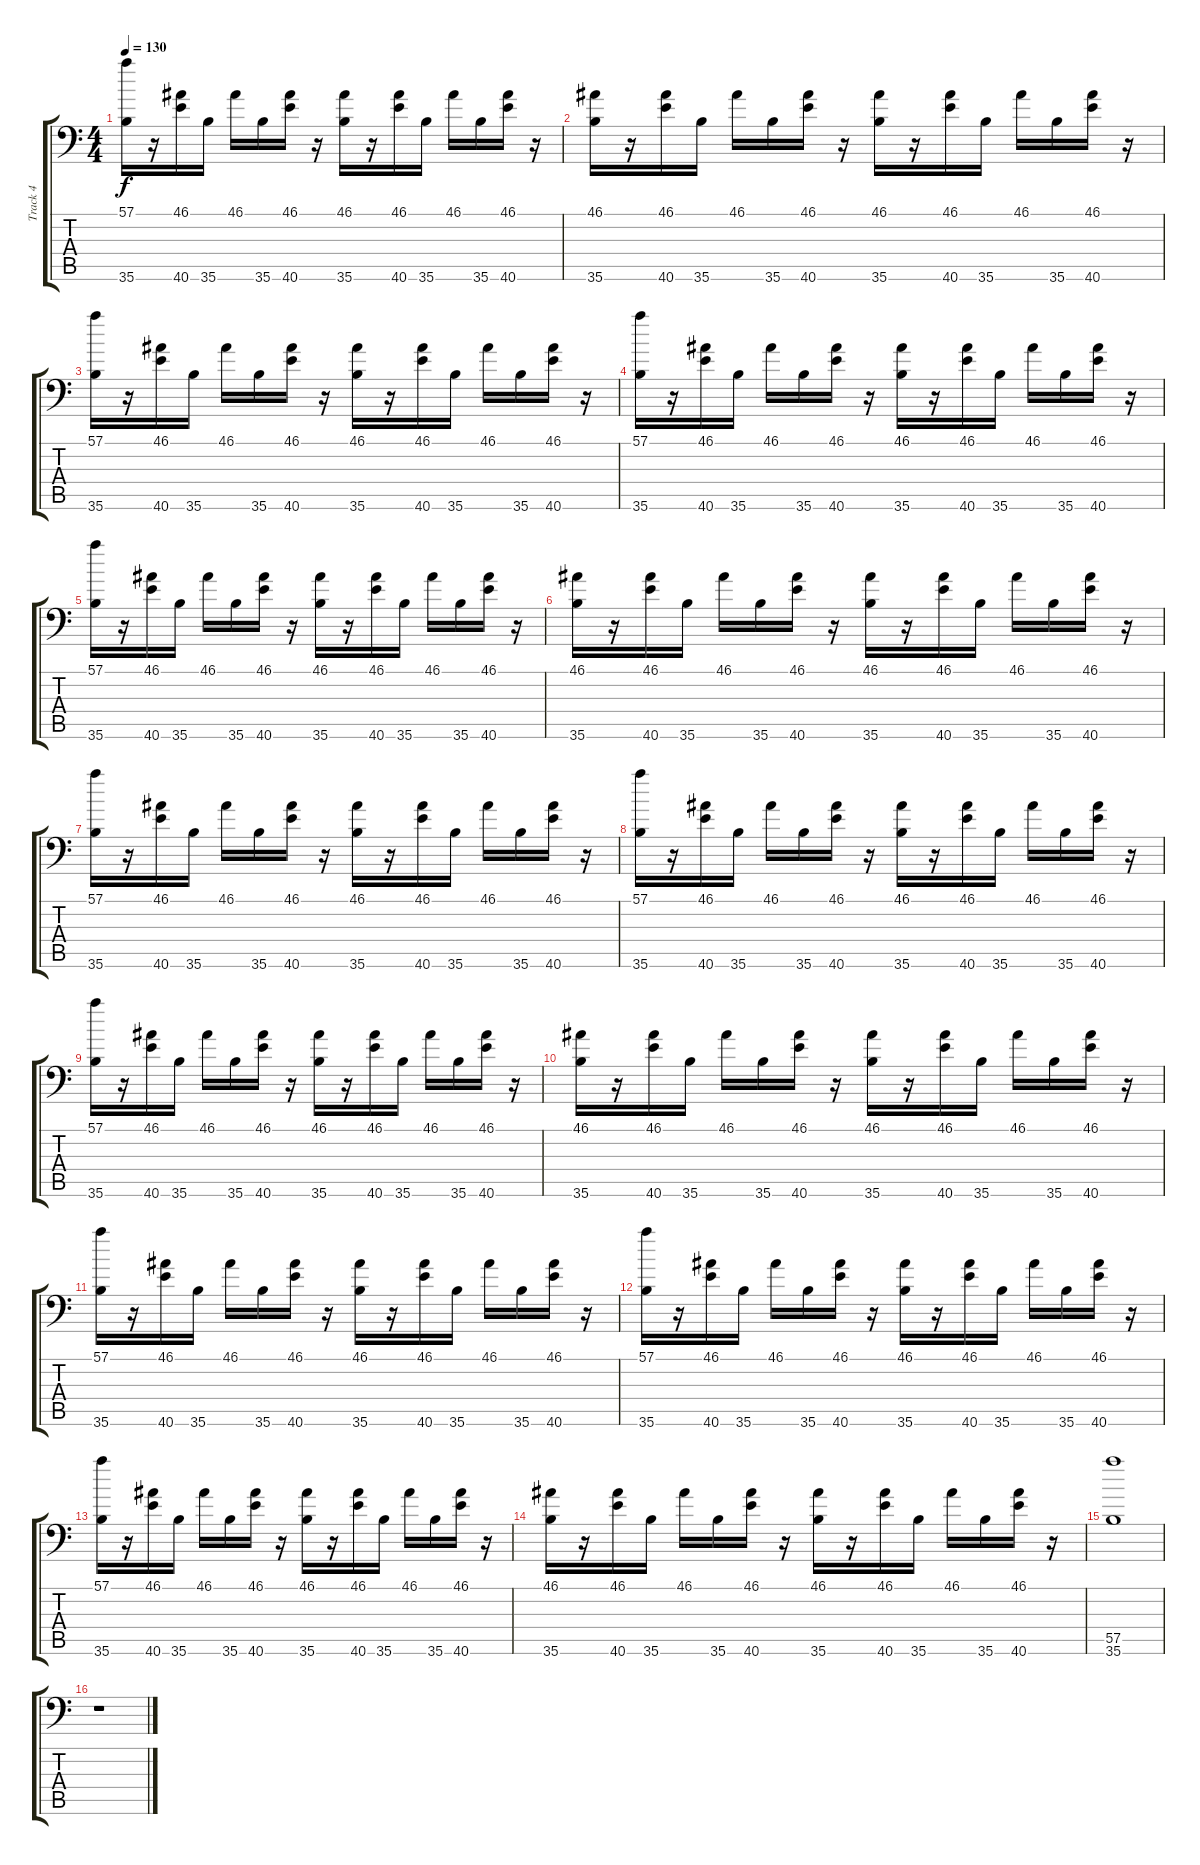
\track ("Track 4" "Track 4") {instrument acousticgrandpiano}
\staff {score tabs}
\tuning (C-1 C-1 C-1 C-1 C-1 C-1) {hide}
\ts (4 4)
\tempo 130
\clef f4
\ks c
(57.1 35.6).16{dy f} r.16 (46.1 40.6).16 35.6.16 46.1.16 35.6.16 (46.1 40.6).16 r.16 (46.1 35.6).16 r.16 (46.1 40.6).16 35.6.16 46.1.16 35.6.16 (46.1 40.6).16 r.16 |
(46.1 35.6).16 r.16 (46.1 40.6).16 35.6.16 46.1.16 35.6.16 (46.1 40.6).16 r.16 (46.1 35.6).16 r.16 (46.1 40.6).16 35.6.16 46.1.16 35.6.16 (46.1 40.6).16 r.16 |
(57.1 35.6).16 r.16 (46.1 40.6).16 35.6.16 46.1.16 35.6.16 (46.1 40.6).16 r.16 (46.1 35.6).16 r.16 (46.1 40.6).16 35.6.16 46.1.16 35.6.16 (46.1 40.6).16 r.16 |
(57.1 35.6).16 r.16 (46.1 40.6).16 35.6.16 46.1.16 35.6.16 (46.1 40.6).16 r.16 (46.1 35.6).16 r.16 (46.1 40.6).16 35.6.16 46.1.16 35.6.16 (46.1 40.6).16 r.16 |
(57.1 35.6).16 r.16 (46.1 40.6).16 35.6.16 46.1.16 35.6.16 (46.1 40.6).16 r.16 (46.1 35.6).16 r.16 (46.1 40.6).16 35.6.16 46.1.16 35.6.16 (46.1 40.6).16 r.16 |
(46.1 35.6).16 r.16 (46.1 40.6).16 35.6.16 46.1.16 35.6.16 (46.1 40.6).16 r.16 (46.1 35.6).16 r.16 (46.1 40.6).16 35.6.16 46.1.16 35.6.16 (46.1 40.6).16 r.16 |
(57.1 35.6).16 r.16 (46.1 40.6).16 35.6.16 46.1.16 35.6.16 (46.1 40.6).16 r.16 (46.1 35.6).16 r.16 (46.1 40.6).16 35.6.16 46.1.16 35.6.16 (46.1 40.6).16 r.16 |
(57.1 35.6).16 r.16 (46.1 40.6).16 35.6.16 46.1.16 35.6.16 (46.1 40.6).16 r.16 (46.1 35.6).16 r.16 (46.1 40.6).16 35.6.16 46.1.16 35.6.16 (46.1 40.6).16 r.16 |
(57.1 35.6).16 r.16 (46.1 40.6).16 35.6.16 46.1.16 35.6.16 (46.1 40.6).16 r.16 (46.1 35.6).16 r.16 (46.1 40.6).16 35.6.16 46.1.16 35.6.16 (46.1 40.6).16 r.16 |
(46.1 35.6).16 r.16 (46.1 40.6).16 35.6.16 46.1.16 35.6.16 (46.1 40.6).16 r.16 (46.1 35.6).16 r.16 (46.1 40.6).16 35.6.16 46.1.16 35.6.16 (46.1 40.6).16 r.16 |
(57.1 35.6).16 r.16 (46.1 40.6).16 35.6.16 46.1.16 35.6.16 (46.1 40.6).16 r.16 (46.1 35.6).16 r.16 (46.1 40.6).16 35.6.16 46.1.16 35.6.16 (46.1 40.6).16 r.16 |
(57.1 35.6).16 r.16 (46.1 40.6).16 35.6.16 46.1.16 35.6.16 (46.1 40.6).16 r.16 (46.1 35.6).16 r.16 (46.1 40.6).16 35.6.16 46.1.16 35.6.16 (46.1 40.6).16 r.16 |
(57.1 35.6).16 r.16 (46.1 40.6).16 35.6.16 46.1.16 35.6.16 (46.1 40.6).16 r.16 (46.1 35.6).16 r.16 (46.1 40.6).16 35.6.16 46.1.16 35.6.16 (46.1 40.6).16 r.16 |
(46.1 35.6).16 r.16 (46.1 40.6).16 35.6.16 46.1.16 35.6.16 (46.1 40.6).16 r.16 (46.1 35.6).16 r.16 (46.1 40.6).16 35.6.16 46.1.16 35.6.16 (46.1 40.6).16 r.16 |
(57.5 35.6).1 |
r.1
